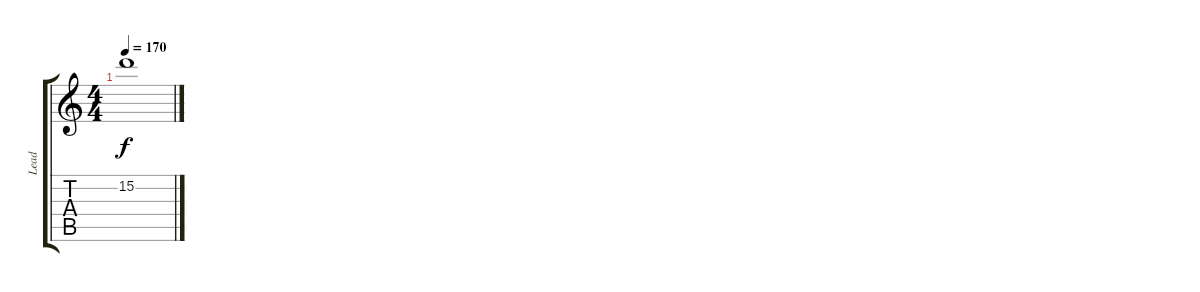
\track ("Lead" "Lead") {instrument overdrivenguitar}
\staff {score tabs}
\tuning (E4 B3 G3 D3 A2 E2) {hide}
\ts (4 4)
\tempo 170
\clef g2
\ks c
15.2.1{dy f}
